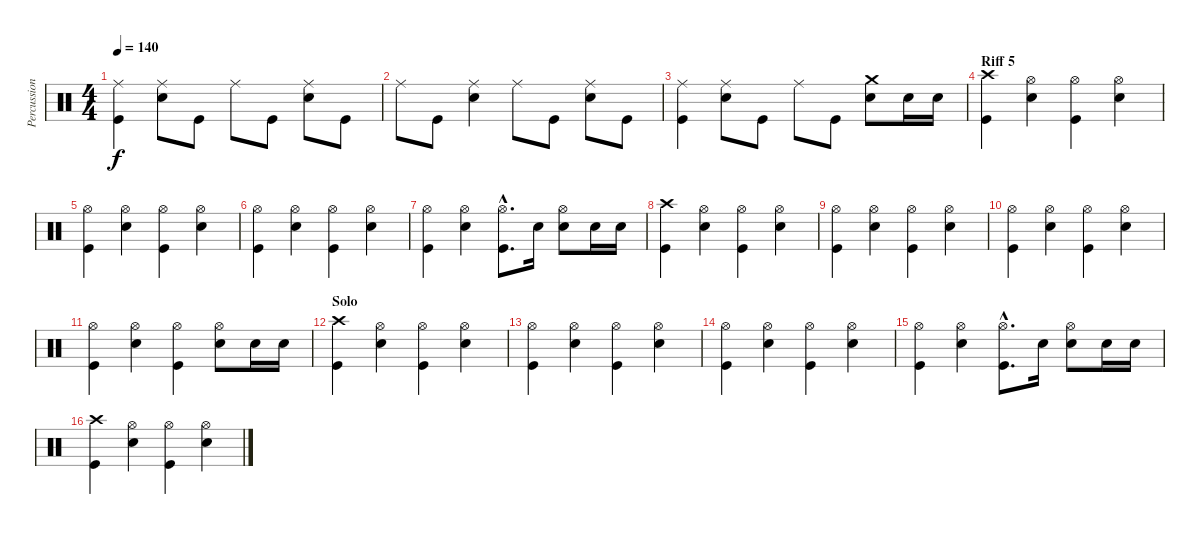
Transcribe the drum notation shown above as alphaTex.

\track ("Percussions" "Percussion") {instrument percussion}
\staff {score}
\articulation defaults
\ts (4 4)
\tempo 140
\clef neutral
\ks c
("Ride (middle)" "Kick (hit)").4{dy f} ("Ride (middle)" "Electric Snare (hit)").8 "Kick (hit)".8 "Ride (middle)".8 "Kick (hit)".8 ("Ride (middle)" "Electric Snare (hit)").8 "Kick (hit)".8 |
"Ride (middle)".8 "Kick (hit)".8 ("Ride (middle)" "Electric Snare (hit)").4 "Ride (middle)".8 "Kick (hit)".8 ("Ride (middle)" "Electric Snare (hit)").8 "Kick (hit)".8 |
("Ride (middle)" "Kick (hit)").4 ("Ride (middle)" "Electric Snare (hit)").8 "Kick (hit)".8 "Ride (middle)".8 "Kick (hit)".8 ("Crash medium (hit)" "Electric Snare (hit)").8 "Electric Snare (hit)".16 "Electric Snare (hit)".16 |
\section ("" "Riff 5")
("Crash high (hit)" "Kick (hit)").4 ("Hi-Hat (open)" "Electric Snare (hit)").4 ("Hi-Hat (open)" "Kick (hit)").4 ("Hi-Hat (open)" "Electric Snare (hit)").4 |
("Hi-Hat (open)" "Kick (hit)").4 ("Hi-Hat (open)" "Electric Snare (hit)").4 ("Hi-Hat (open)" "Kick (hit)").4 ("Hi-Hat (open)" "Electric Snare (hit)").4 |
("Hi-Hat (open)" "Kick (hit)").4 ("Hi-Hat (open)" "Electric Snare (hit)").4 ("Hi-Hat (open)" "Kick (hit)").4 ("Hi-Hat (open)" "Electric Snare (hit)").4 |
("Hi-Hat (open)" "Kick (hit)").4 ("Hi-Hat (open)" "Electric Snare (hit)").4 ("Hi-Hat (open)"{hac} "Kick (hit)"{hac}).8{d} "Electric Snare (hit)".16 ("Hi-Hat (open)" "Electric Snare (hit)").8 "Electric Snare (hit)".16 "Electric Snare (hit)".16 |
("Crash high (hit)" "Kick (hit)").4 ("Hi-Hat (open)" "Electric Snare (hit)").4 ("Hi-Hat (open)" "Kick (hit)").4 ("Hi-Hat (open)" "Electric Snare (hit)").4 |
("Hi-Hat (open)" "Kick (hit)").4 ("Hi-Hat (open)" "Electric Snare (hit)").4 ("Hi-Hat (open)" "Kick (hit)").4 ("Hi-Hat (open)" "Electric Snare (hit)").4 |
("Hi-Hat (open)" "Kick (hit)").4 ("Hi-Hat (open)" "Electric Snare (hit)").4 ("Hi-Hat (open)" "Kick (hit)").4 ("Hi-Hat (open)" "Electric Snare (hit)").4 |
("Hi-Hat (open)" "Kick (hit)").4 ("Hi-Hat (open)" "Electric Snare (hit)").4 ("Hi-Hat (open)" "Kick (hit)").4 ("Hi-Hat (open)" "Electric Snare (hit)").8 "Electric Snare (hit)".16 "Electric Snare (hit)".16 |
\section ("" "Solo")
("Crash high (hit)" "Kick (hit)").4 ("Hi-Hat (open)" "Electric Snare (hit)").4 ("Hi-Hat (open)" "Kick (hit)").4 ("Hi-Hat (open)" "Electric Snare (hit)").4 |
("Hi-Hat (open)" "Kick (hit)").4 ("Hi-Hat (open)" "Electric Snare (hit)").4 ("Hi-Hat (open)" "Kick (hit)").4 ("Hi-Hat (open)" "Electric Snare (hit)").4 |
("Hi-Hat (open)" "Kick (hit)").4 ("Hi-Hat (open)" "Electric Snare (hit)").4 ("Hi-Hat (open)" "Kick (hit)").4 ("Hi-Hat (open)" "Electric Snare (hit)").4 |
("Hi-Hat (open)" "Kick (hit)").4 ("Hi-Hat (open)" "Electric Snare (hit)").4 ("Hi-Hat (open)"{hac} "Kick (hit)"{hac}).8{d} "Electric Snare (hit)".16 ("Hi-Hat (open)" "Electric Snare (hit)").8 "Electric Snare (hit)".16 "Electric Snare (hit)".16 |
("Crash high (hit)" "Kick (hit)").4 ("Hi-Hat (open)" "Electric Snare (hit)").4 ("Hi-Hat (open)" "Kick (hit)").4 ("Hi-Hat (open)" "Electric Snare (hit)").4
